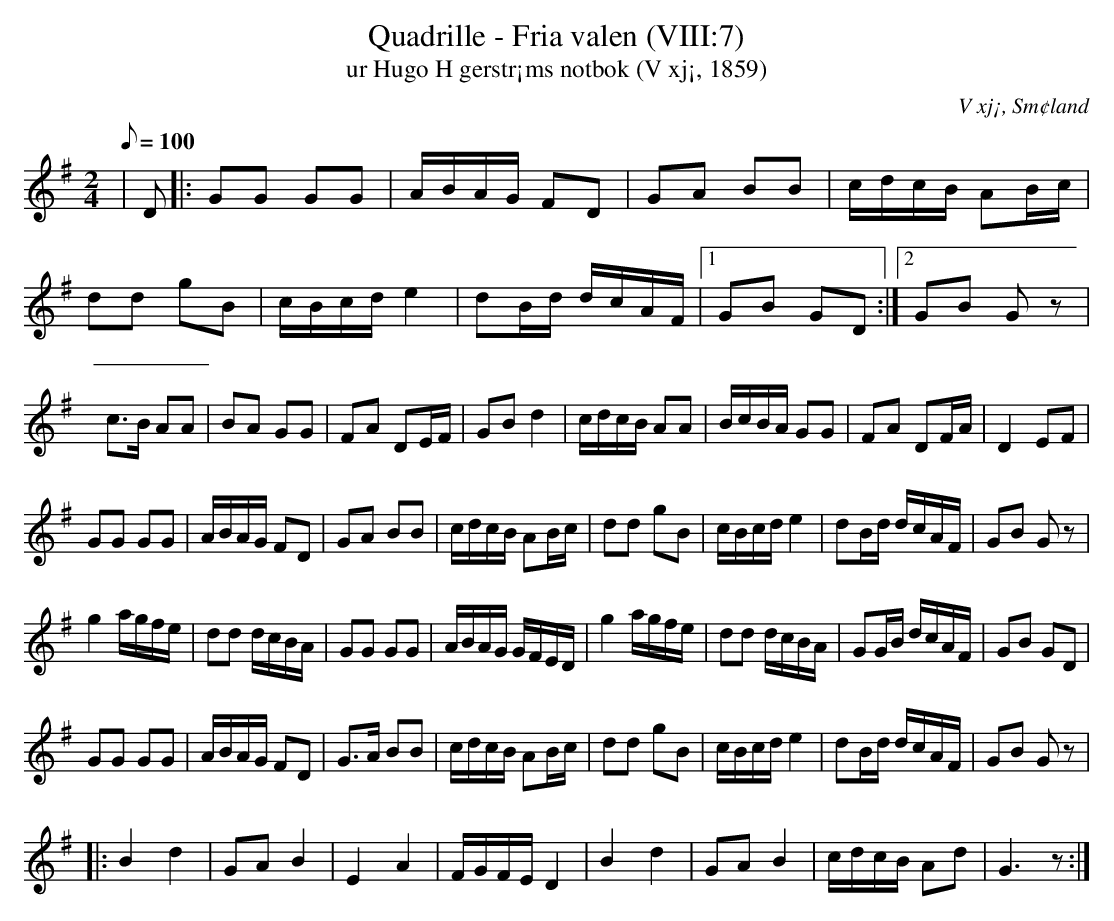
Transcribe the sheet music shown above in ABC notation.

X:1
T:Quadrille - Fria valen (VIII:7)
T:ur Hugo H gerstr¡ms notbok (V xj¡, 1859)
O:V xj¡, Sm¢land
M:2/4
L:1/8
Q:100
K:G
|D|:GG GG|A/2B/2A/2G/2 FD|GA BB|c/2d/2c/2B/2 AB/2c/2|
dd gB|c/2B/2c/2d/2 e2|dB/2d/2 d/2c/2A/2F/2|1GB GD:|2GB G z|
c>B AA|BA GG|FA DE/2F/2|GB d2|c/2d/2c/2B/2 AA|B/2c/2B/2A/2 GG|FA DF/2A/2|D2 EF|
GG GG|A/2B/2A/2G/2 FD|GA BB|c/2d/2c/2B/2 AB/2c/2|dd gB|c/2B/2c/2d/2 e2|dB/2d/2 d/2c/2A/2F/2|GB G z|
g2 a/2g/2f/2e/2|dd d/2c/2B/2A/2|GG GG|A/2B/2A/2G/2 G/2F/2E/2D/2|g2 a/2g/2f/2e/2|dd d/2c/2B/2A/2|GG/2B/2 d/2c/2A/2F/2|GB GD|
GG GG|A/2B/2A/2G/2 FD|G>A BB|c/2d/2c/2B/2 AB/2c/2|dd gB|c/2B/2c/2d/2 e2|dB/2d/2 d/2c/2A/2F/2|GB G z|
|:B2 d2|GA B2|E2 A2|F/2G/2F/2E/2 D2|B2 d2|GA B2|c/2d/2c/2B/2 Ad|G3 z:|
